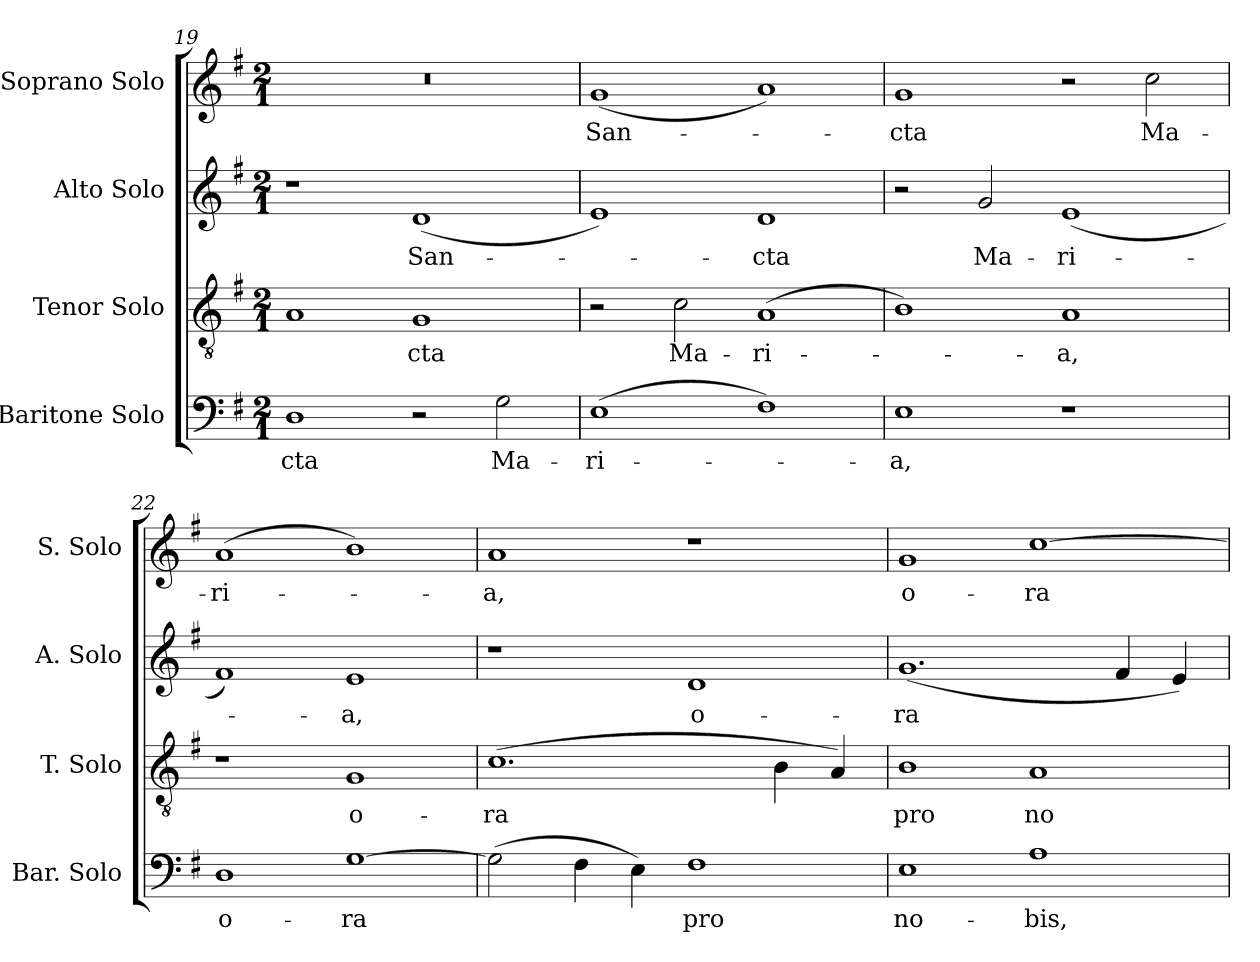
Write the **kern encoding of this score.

**kern	**text	**kern	**text	**kern	**text	**kern	**text
*part4	*part4	*part3	*part3	*part2	*part2	*part1	*part1
*staff4	*staff4	*staff3	*staff3	*staff2	*staff2	*staff1	*staff1
*I"Baritone Solo	*	*I"Tenor Solo	*	*I"Alto Solo	*	*I"Soprano Solo	*
*I'Bar. Solo	*	*I'T. Solo	*	*I'A. Solo	*	*I'S. Solo	*
*clefF4	*	*clefGv2	*	*clefG2	*	*clefG2	*
*	*	*ITrd7c12	*	*	*	*	*
*k[f#]	*	*k[f#]	*	*k[f#]	*	*k[f#]	*
*G:	*	*G:	*	*G:	*	*G:	*
*M2/1	*	*M2/1	*	*M2/1	*	*M2/1	*
=19	=19	=19	=19	=19	=19	=19	=19
!	!LO:LY:b:color=#000000	!	!	!	!	!LO:N:vis=1	!
1Di	-cta	1AAi	.	1r	.	0r	.
!	!	!	!LO:LY:b:color=#000000	!	!	!	!
!	!	!	!	!	!LO:LY:b:color=#000000	!	!
2r	.	1GGi	-cta	(1di	San-	.	.
!	!LO:LY:b:color=#000000	!	!	!	!	!	!
2Gi\	Ma-	.	.	.	.	.	.
=20	=20	=20	=20	=20	=20	=20	=20
!	!LO:LY:b:color=#000000	!	!	!	!	!	!
!	!	!	!	!	!	!	!LO:LY:b:color=#000000
(1Ei	-ri-	2r	.	1ei)	.	(1gi	San-
!	!	!	!LO:LY:b:color=#000000	!	!	!	!
.	.	2Ci\	Ma-	.	.	.	.
!	!	!	!LO:LY:b:color=#000000	!	!	!	!
!	!	!	!	!	!LO:LY:b:color=#000000	!	!
1F#i)	.	(1AAi	-ri-	1di	-cta	1ai)	.
=21	=21	=21	=21	=21	=21	=21	=21
!	!LO:LY:b:color=#000000	!	!	!	!	!	!
!	!	!	!	!	!	!	!LO:LY:b:color=#000000
1Ei	-a,	1BBi)	.	2r	.	1gi	-cta
!	!	!	!	!	!LO:LY:b:color=#000000	!	!
.	.	.	.	2gi/	Ma-	.	.
!	!	!	!LO:LY:b:color=#000000	!	!	!	!
!	!	!	!	!	!LO:LY:b:color=#000000	!	!
1r	.	1AAi	-a,	(1ei	-ri-	2r	.
!	!	!	!	!	!	!	!LO:LY:b:color=#000000
.	.	.	.	.	.	2cci\	Ma-
=22	=22	=22	=22	=22	=22	=22	=22
!	!LO:LY:b:color=#000000	!	!	!	!	!	!
!	!	!	!	!	!	!	!LO:LY:b:color=#000000
1Di	o-	1r	.	1f#i)	.	(1ai	-ri-
!	!LO:LY:b:color=#000000	!	!	!	!	!	!
!	!	!	!LO:LY:b:color=#000000	!	!	!	!
!	!	!	!	!	!LO:LY:b:color=#000000	!	!
[1Gi	-ra	1GGi	o-	1ei	-a,	1bi)	.
=23	=23	=23	=23	=23	=23	=23	=23
!	!	!	!LO:LY:b:color=#000000	!	!	!	!
!	!	!	!	!	!	!	!LO:LY:b:color=#000000
(2Gi\]	.	(1.Ci	-ra	1r	.	1ai	-a,
4F#i\	.	.	.	.	.	.	.
4Ei\)	.	.	.	.	.	.	.
!	!LO:LY:b:color=#000000	!	!	!	!	!	!
!	!	!	!	!	!LO:LY:b:color=#000000	!	!
1F#i	pro	.	.	1di	o-	1r	.
.	.	4BBi\	.	.	.	.	.
.	.	4AAi/)	.	.	.	.	.
!!LO:PB:g=z
=24	=24	=24	=24	=24	=24	=24	=24
!	!LO:LY:b:color=#000000	!	!	!	!	!	!
!	!	!	!LO:LY:b:color=#000000	!	!	!	!
!	!	!	!	!	!LO:LY:b:color=#000000	!	!
!	!	!	!	!	!	!	!LO:LY:b:color=#000000
1Ei	no-	1BBi	pro	(1.gi	-ra	1gi	o-
!	!LO:LY:b:color=#000000	!	!	!	!	!	!
!	!	!	!LO:LY:b:color=#000000	!	!	!	!
!	!	!	!	!	!	!	!LO:LY:b:color=#000000
1Ai	-bis,	1AAi	no-	.	.	[1cci	-ra
.	.	.	.	4f#i/	.	.	.
.	.	.	.	4ei/)	.	.	.
=	=	=	=	=	=	=	=
*-	*-	*-	*-	*-	*-	*-	*-
